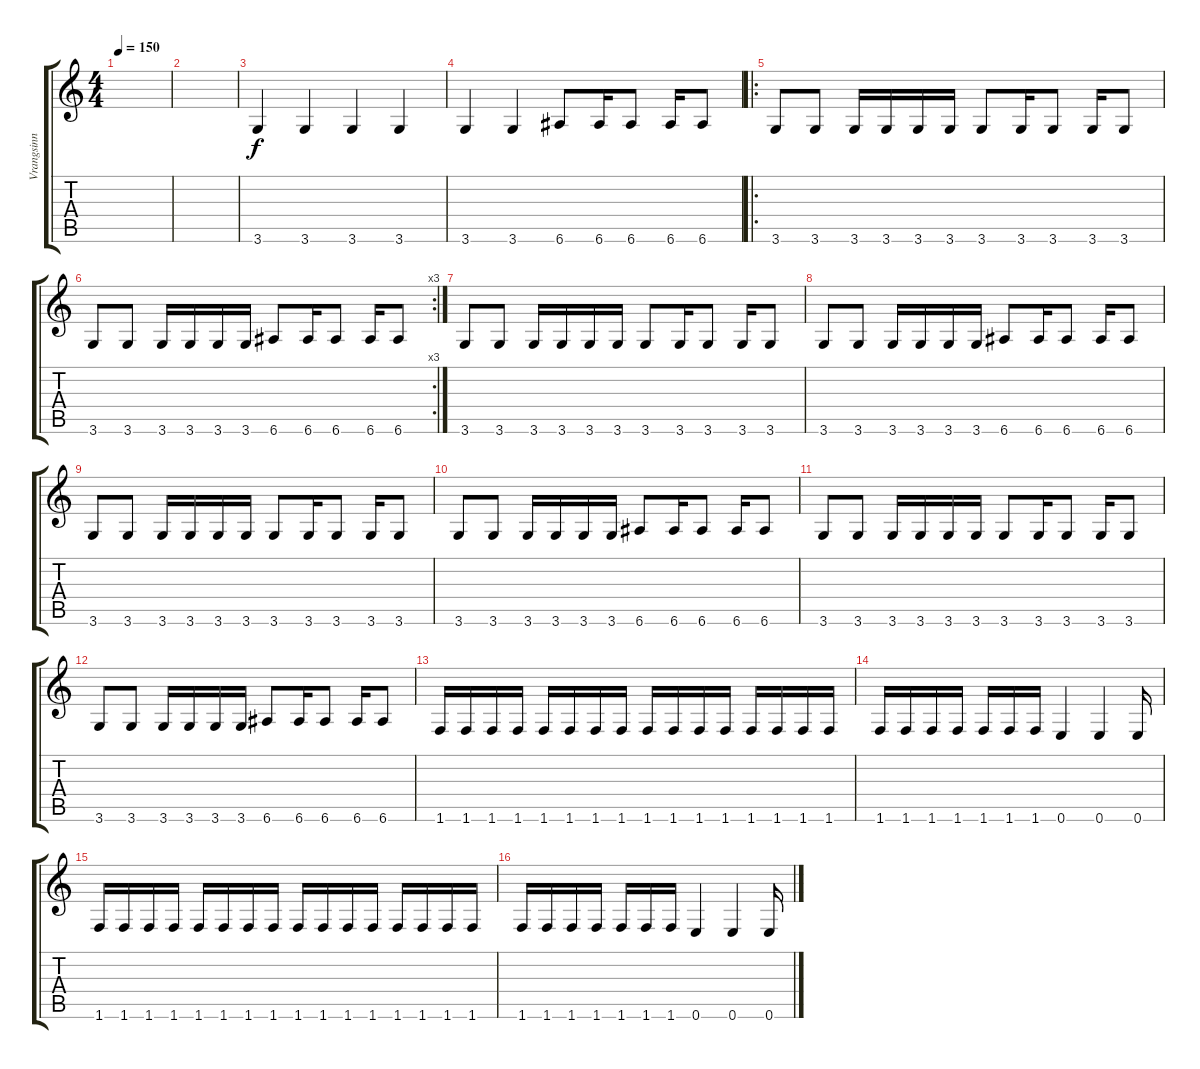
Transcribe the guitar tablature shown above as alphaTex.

\track ("Vrangsinn" "Vrangsinn") {instrument electricbasspick}
\staff {score tabs}
\tuning (E4 B3 G3 D3 A2 E2) {hide}
\ts (4 4)
\tempo 150
\clef g2
\ks c
|
|
3.6.4 3.6.4 3.6.4 3.6.4 |
3.6.4 3.6.4 6.6.8 6.6.16 6.6.8 6.6.16 6.6.8 |
\ro
3.6.8 3.6.8 3.6.16 3.6.16 3.6.16 3.6.16 3.6.8 3.6.16 3.6.8 3.6.16 3.6.8 |
\rc 3
3.6.8 3.6.8 3.6.16 3.6.16 3.6.16 3.6.16 6.6.8 6.6.16 6.6.8 6.6.16 6.6.8 |
3.6.8 3.6.8 3.6.16 3.6.16 3.6.16 3.6.16 3.6.8 3.6.16 3.6.8 3.6.16 3.6.8 |
3.6.8 3.6.8 3.6.16 3.6.16 3.6.16 3.6.16 6.6.8 6.6.16 6.6.8 6.6.16 6.6.8 |
3.6.8 3.6.8 3.6.16 3.6.16 3.6.16 3.6.16 3.6.8 3.6.16 3.6.8 3.6.16 3.6.8 |
3.6.8 3.6.8 3.6.16 3.6.16 3.6.16 3.6.16 6.6.8 6.6.16 6.6.8 6.6.16 6.6.8 |
3.6.8 3.6.8 3.6.16 3.6.16 3.6.16 3.6.16 3.6.8 3.6.16 3.6.8 3.6.16 3.6.8 |
3.6.8 3.6.8 3.6.16 3.6.16 3.6.16 3.6.16 6.6.8 6.6.16 6.6.8 6.6.16 6.6.8 |
1.6.16 1.6.16 1.6.16 1.6.16 1.6.16 1.6.16 1.6.16 1.6.16 1.6.16 1.6.16 1.6.16 1.6.16 1.6.16 1.6.16 1.6.16 1.6.16 |
1.6.16 1.6.16 1.6.16 1.6.16 1.6.16 1.6.16 1.6.16 0.6.4 0.6.4 0.6.16 |
1.6.16 1.6.16 1.6.16 1.6.16 1.6.16 1.6.16 1.6.16 1.6.16 1.6.16 1.6.16 1.6.16 1.6.16 1.6.16 1.6.16 1.6.16 1.6.16 |
1.6.16 1.6.16 1.6.16 1.6.16 1.6.16 1.6.16 1.6.16 0.6.4 0.6.4 0.6.16
